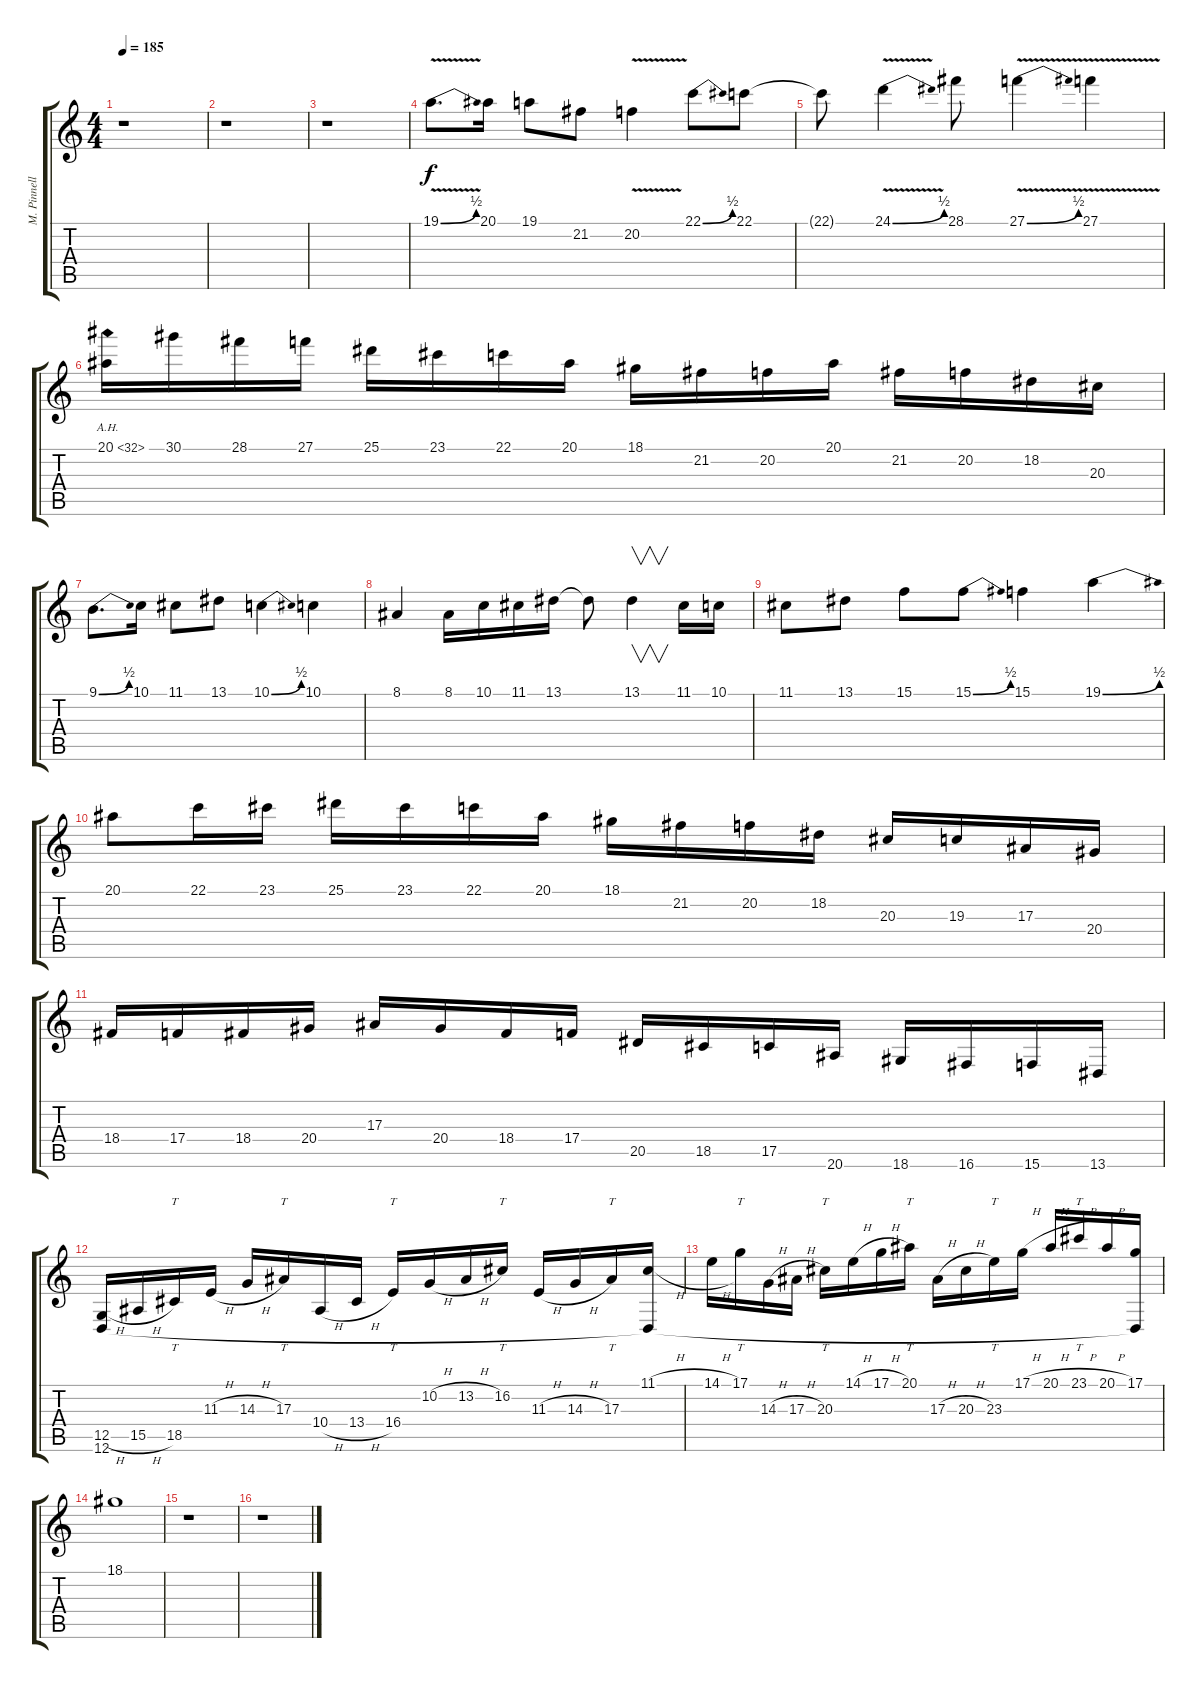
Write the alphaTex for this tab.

\track ("M. Pinnella (Solo)" "M. Pinnell") {instrument lead2sawtooth}
\staff {score tabs}
\tuning (D4 A3 F3 C3 G2 D2) {hide}
\ts (4 4)
\tempo 185
\clef g2
\ks c
r.1{dy f} |
r.1 |
r.1 |
19.1{be (bend 0 0 60 2) v}.8{d} 20.1.16 19.1.8 21.2.8 20.2{v}.4 22.1{be (bend 0 0 60 2)}.8 22.1.8 |
22.1{t}.8 24.1{be (bend 0 0 60 2) v}.4 28.1.8 27.1{be (bend 0 0 60 2) v}.4 27.1{v}.4 |
20.1{ah 12}.16 30.1.16 28.1.16 27.1.16 25.1.16 23.1.16 22.1.16 20.1.16 18.1.16 21.2.16 20.2.16 20.1.16 21.2.16 20.2.16 18.2.16 20.3.16 |
9.1{be (bend 0 0 60 2)}.8{d} 10.1.16 11.1.8 13.1.8 10.1{be (bend 0 0 60 2)}.4 10.1.4 |
8.1.4 8.1.16 10.1.16 11.1.16 13.1.16 13.1{t}.8 13.1.4{v} 11.1.16 10.1.16 |
11.1.8 13.1.8 15.1.8 15.1{be (bend 0 0 60 2)}.8 15.1.4 19.1{be (bend 0 0 60 2)}.4 |
20.1.8 22.1.16 23.1.16 25.1.16 23.1.16 22.1.16 20.1.16 18.1.16 21.2.16 20.2.16 18.2.16 20.3.16 19.3.16 17.3.16 20.4.16 |
18.4.16 17.4.16 18.4.16 20.4.16 17.3.16 20.4.16 18.4.16 17.4.16 20.5.16 18.5.16 17.5.16 20.6.16 18.6.16 16.6.16 15.6.16 13.6.16 |
(12.5{h} 12.6).16 15.5{h}.16 18.5.16{tt} 11.3{h}.16 14.3{h}.16 17.3.16{tt} 10.4{h}.16 13.4{h}.16 16.4.16{tt} 10.2{h}.16 13.2{h}.16 16.2.16{tt} 11.3{h}.16 14.3{h}.16 17.3.16{tt} (11.1{h} 12.6{t}).16 |
14.1{h}.16 17.1.16{tt} 14.3{h}.16 17.3{h}.16 20.3.16{tt} 14.1{h}.16 17.1{h}.16 20.1.16{tt} 17.3{h}.16 20.3{h}.16 23.3.16{tt} 17.1{h}.16 20.1{h}.16 23.1{h}.16{tt} 20.1{h}.16 (17.1 12.6{t}).16 |
18.1.1 |
r.1 |
r.1
